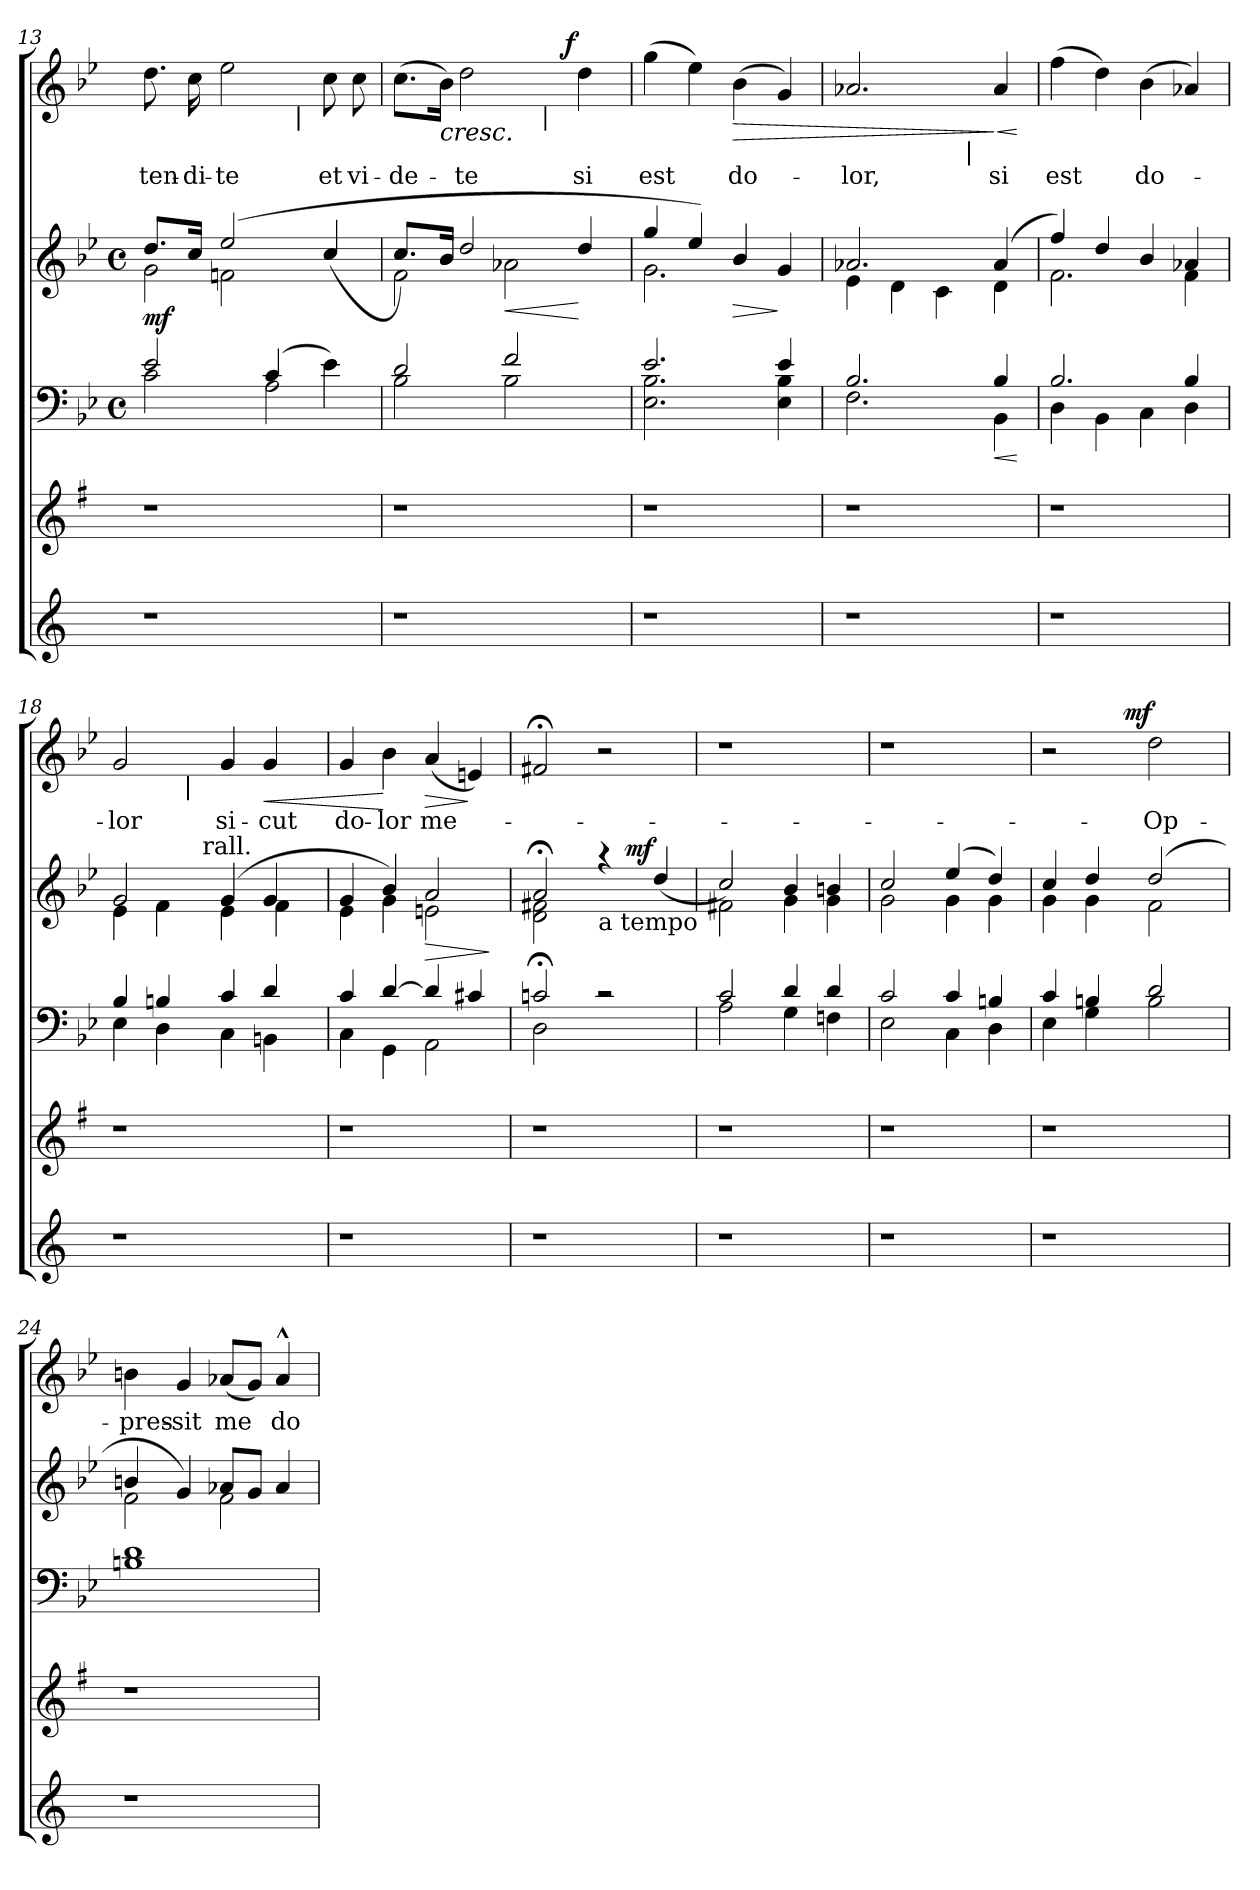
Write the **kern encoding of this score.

**kern	**kern	**kern	**dynam	**kern	**dynam	**kern	**text	**dynam
*part5	*part4	*part3	*part3	*part2	*part2	*part1	*part1	*part1
*staff5	*staff4	*staff3	*staff3	*staff2	*staff2	*staff1	*staff1	*staff1
!!LO:PB:g=z
*clefG2	*clefG2	*clefF4	*	*clefG2	*	*clefG2	*	*
*	*ITrd-3c-5	*ITrd-3c-5	*	*ITrd-3c-5	*	*ITrd-3c-5	*	*
*k[]	*k[]	*k[b-e-a-]	*	*k[b-e-a-]	*	*k[b-e-a-]	*	*
*C:	*C:	*E-:	*	*E-:	*	*E-:	*	*
*	*	*M4/4	*	*M4/4	*	*	*	*
*	*	*met(c)	*	*met(c)	*	*	*	*
=13	=13	=13	=13	=13	=13	=13	=13	=13
*	*	*^	*	*^	*	*	*	*
*	*	*	*	*	*	*^	*	*	*	*
!	!	!	!	!LO:DY:a	!	!	!	!	!	!LO:LY:b	!
*	*	*	*	*	*	*	*	*	*^	*	*
1r	1r	2f\	2a-/	mf	2cc\	(>8.gg/L	4ryy	.	8.gg\	2ryy	-ten-	.
!	!	!	!	!	!	!	!	!	!	!	!LO:LY:b	!
.	.	.	.	.	.	16ff/Jk	.	.	16ff\	.	-di-	.
!	!	!	!	!	!	!	!	!	!	!	!LO:LY:b:rj	!
.	.	.	.	.	.	(2aa-/	2b-X\	.	2aa-\	.	-te	.
.	.	(4f/	2d\	.	2ryy	.	.	.	.	8ryy	.	.
!	!	!	!	!	!	!	!	!	!	!LO:TX:b:t=|	!	!
.	.	.	.	.	.	.	.	.	.	4.ryy	.	.
!	!	!	!	!	!	!	!	!	!	!	!LO:LY:b	!
.	.	4a-\)	.	.	.	4ryy	(>4ff/	.	8ff\	.	et	.
!	!	!	!	!	!	!	!	!	!	!	!LO:LY:b:rj	!
.	.	.	.	.	.	.	.	.	8ff\	.	vi-	.
=14	=14	=14	=14	=14	=14	=14	=14	=14	=14	=14	=14	=14
*	*	*	*	*	*	*	*^	*	*	*	*	*
!	!	!	!	!	!	!	!	!	!	!	!	!LO:LY:b	!
*	*	*	*	*	*	*	*	*	*	*	*^	*	*
1r	1r	2g/	2e-\	.	32ryy	2b-\	8.ff/L)	4ryy	.	(>8.ff\L	2ryy	2ryy	-de-	.
.	.	.	.	.	2ryy	.	.	.	.	.	.	.	.	.
!	!	!	!	!	!	!	!	!	!	!	!	!	!	!LO:HP:b
.	.	.	.	.	.	.	16ee-/Jk	.	.	16ee-\Jk)	.	.	.	<
!	!	!	!	!	!	!	!	!	!	!	!	!	!LO:LY:b	!
.	.	.	.	.	.	.	4.ryy	(2gg/	.	2gg\	.	.	-te	.
!	!	!	!	!	!	!	!	!	!LO:HP:b	!	!	!	!	!
.	.	2e-\	2b-/	.	.	2dd-X\	.	.	<	.	8..ryy	8ryy	.	.
.	.	.	.	.	4...ryy	.	.	.	.	.	.	.	.	.
!	!	!	!	!	!	!	!	!	!	!	!	!LO:TX:b:t=|	!	!
.	.	.	.	.	.	.	4.ryy	.	.	.	.	4.ryy	.	.
!	!	!	!	!	!	!	!	!	!	!	!	!	!	!LO:DY:a
.	.	.	.	.	.	.	.	.	.	.	4ryy	.	.	f
!	!	!	!	!	!	!	!	!	!	!	!	!	!LO:LY:b	!
.	.	.	.	.	.	.	.	(>4gg/	[	4gg\	.	.	si	[
.	.	.	.	.	.	.	.	.	.	.	32ryy	.	.	.
=15	=15	=15	=15	=15	=15	=15	=15	=15	=15	=15	=15	=15	=15	=15
!	!	!	!	!	!	!	!	!	!	!	!	!	!LO:LY:b	!
*	*	*	*	*	*	*v	*v	*v	*	*	*	*	*	*
*	*	*	*	*	*	*	*	*v	*v	*v	*	*
1r	1r	2.a-/	2.A-\ 2.e-\	.	4ccc/	2.cc\	.	(>4ccc\	est	.
.	.	.	.	.	4aa-/)	.	.	4aa-\)	.	.
!	!	!	!	!	!	!	!LO:HP:b	!	!LO:LY:b	!LO:HP:b
.	.	.	.	.	4ee-/	.	>	(>4ee-\	do-	>
.	.	4a-/	4A-\ 4e-\	.	4cc/	4ryy	]	4cc/)	.	.
=16	=16	=16	=16	=16	=16	=16	=16	=16	=16	=16
!	!	!	!	!	!	!	!	!	!LO:LY:b	!
*	*	*	*	*	*	*	*	*^	*	*
1r	1r	2.e-/	2.B-\	.	(2.dd-X/	4a-\	.	2.dd-X/	2ryy	-lor,	.
.	.	.	.	.	.	4g\	.	.	.	.	.
.	.	.	.	.	.	4f\	.	.	8ryy	.	.
!	!	!	!	!	!	!	!	!	!LO:TX:b:t=|	!	!
.	.	.	.	.	.	.	.	.	4.ryy	.	.
!	!	!	!	!LO:HP:b	!	!	!	!	!	!LO:LY:b	!LO:HP:n=1:b
.	.	4e-/	4E-\	<	(>4dd-/	4g\	.	4dd-/	.	si	] <
*	*	*v	*v	*	*	*	*	*	*	*	*
*	*	*	*	*v	*v	*	*	*	*	*
.	.	.	[	.	.	.	.	.	[
!!LO:LB:g=z
=17	=17	=17	=17	=17	=17	=17	=17	=17	=17
*	*	*^	*	*^	*	*	*	*	*
!	!	!	!	!	!	!	!	!	!	!LO:LY:b	!
*	*	*	*	*	*	*	*	*v	*v	*	*
1r	1r	2.e-/	4G\	.	4bb-/)	2.b-\	.	(>4bb-\	est	.
.	.	.	4E-\	.	4gg/	.	.	4gg\)	.	.
!	!	!	!	!	!	!	!	!	!LO:LY:b	!
.	.	.	4F\	.	4ee-/	.	.	(>4ee-\	do-	.
.	.	4e-/	4G\	.	4dd-X/	4b-\	.	4dd-X/)	.	.
=18	=18	=18	=18	=18	=18	=18	=18	=18	=18	=18
!	!	!	!	!	!	!	!	!	!LO:LY:b	!
*	*	*	*	*	*	*^	*	*^	*	*
1r	1r	4e-/	4A-\	.	(2cc/	4a-\	4..ryy	.	2cc/	4.ryy	-lor	.
.	.	4en/	4G\	.	.	4b-\	.	.	.	.	.	.
!	!	!	!	!	!	!	!	!	!	!LO:TX:b:t=|	!	!
.	.	.	.	.	.	.	.	.	.	2ryy	.	.
!	!	!	!	!	!	!	!LO:TX:a:t=rall.	!	!	!	!	!
.	.	.	.	.	.	.	2ryy	.	.	.	.	.
!	!	!	!	!	!	!	!	!	!	!	!LO:LY:b	!
.	.	4f/	4F\	.	(>4cc/	4a-\	.	.	4cc/	.	si-	.
!	!	!	!	!	!	!	!	!	!	!	!LO:LY:b	!LO:HP:b
.	.	4g/	4En\	.	4cc/	4b-\	.	.	4cc/	.	-cut	<
.	.	.	.	.	.	.	.	.	.	8ryy	.	.
.	.	.	.	.	.	.	16ryy	.	.	.	.	.
=19	=19	=19	=19	=19	=19	=19	=19	=19	=19	=19	=19	=19
!	!	!	!	!	!	!	!	!	!	!	!LO:LY:b	!
*	*	*	*	*	*	*v	*v	*	*	*	*	*
*	*	*	*	*	*	*	*	*v	*v	*	*
1r	1r	4f/	4F\	.	4cc/	4a-\	.	4cc/	do-	.
!	!	!	!	!	!	!	!	!	!LO:LY:b	!
.	.	[>4g/	4C\	.	4ee-/)	4cc\	.	4ee-\	-lor	[
!	!	!	!	!	!	!	!LO:HP:b	!	!LO:LY:b	!LO:HP:b
.	.	4g/]	2D\	.	2dd/	2an\	>	(<4dd/	me-	>
.	.	4f#X/	.	.	.	.	.	4an/)	.	]
*	*	*v	*v	*	*	*	*	*	*	*
*	*	*	*	*v	*v	*	*	*	*
.	.	.	.	.	]	.	.	.
=20	=20	=20	=20	=20	=20	=20	=20	=20
*	*	*^	*	*^	*	*	*	*
*	*	*	*	*	*	*^	*	*	*	*
1r	1r	2fn;</	2G\	.	(2dd;</	2g\ 2bn\	2ryy	.	2bn;/	.	.
!	!	!	!	!	!LO:TX:b:t=a tempo	!	!	!	!	!	!
.	.	2rc	2ryy	.	4raa	2ryy	8ryy	.	2r	.	.
!	!	!	!	!	!	!	!	!LO:DY:a	!	!	!
.	.	.	.	.	.	.	4.ryy	mf	.	.	.
.	.	.	.	.	(>4gg/	.	.	.	.	.	.
*	*	*	*	*	*	*v	*v	*	*	*	*
!!LO:LB:g=z
=21	=21	=21	=21	=21	=21	=21	=21	=21	=21	=21
1r	1r	2f/	2d\	.	2ff/)	2bn\	.	1r	.	.
.	.	4g/	4c\	.	4ee-/	4cc\	.	.	.	.
.	.	4g/	4B-X\	.	4een/	4cc\	.	.	.	.
=22	=22	=22	=22	=22	=22	=22	=22	=22	=22	=22
1r	1r	2f/	2A-\	.	(2ff/	2cc\	.	1r	.	.
.	.	4f/	4F\	.	(>4aa-/	4cc\	.	.	.	.
.	.	4en/	4G\	.	4gg/)	4cc\	.	.	.	.
=23	=23	=23	=23	=23	=23	=23	=23	=23	=23	=23
*	*	*	*	*	*	*	*	*^	*	*
1r	1r	4f/	4A-\	.	4ff/	4cc\	.	2r	4ryy	.	.
.	.	4en/	4c\	.	(4gg/	4cc\	.	.	8ryy	.	.
.	.	.	.	.	.	.	.	.	32ryy	.	.
!	!	!	!	!	!	!	!	!	!	!	!LO:DY:a
.	.	.	.	.	.	.	.	.	2ryy	.	mf
!	!	!	!	!	!	!	!	!	!	!LO:LY:b	!
.	.	2g/	2e\	.	(>2gg/	2b-\	.	2gg\	.	Op-	.
.	.	.	.	.	.	.	.	.	16.ryy	.	.
=24	=24	=24	=24	=24	=24	=24	=24	=24	=24	=24	=24
!	!	!	!	!	!	!	!	!	!	!LO:LY:b	!
*	*	*v	*v	*	*	*	*	*v	*v	*	*
1r	1r	1en 1g	.	4een/	2b-\	.	4een\	-pres-	.
!	!	!	!	!	!	!	!	!LO:LY:b	!
.	.	.	.	4cc/)	.	.	4cc/	-sit	.
!	!	!	!	!	!	!	!	!LO:LY:b	!
.	.	.	.	8dd-X/L	2b-\	.	(<8dd-X/L	me	.
.	.	.	.	8cc/J	.	.	8cc/J)	.	.
!	!	!	!	!	!	!	!	!LO:LY:b	!
.	.	.	.	4dd-/	.	.	4dd-^^</	do-	.
*	*	*	*	*v	*v	*	*	*	*
=	=	=	=	=	=	=	=	=
*-	*-	*-	*-	*-	*-	*-	*-	*-
